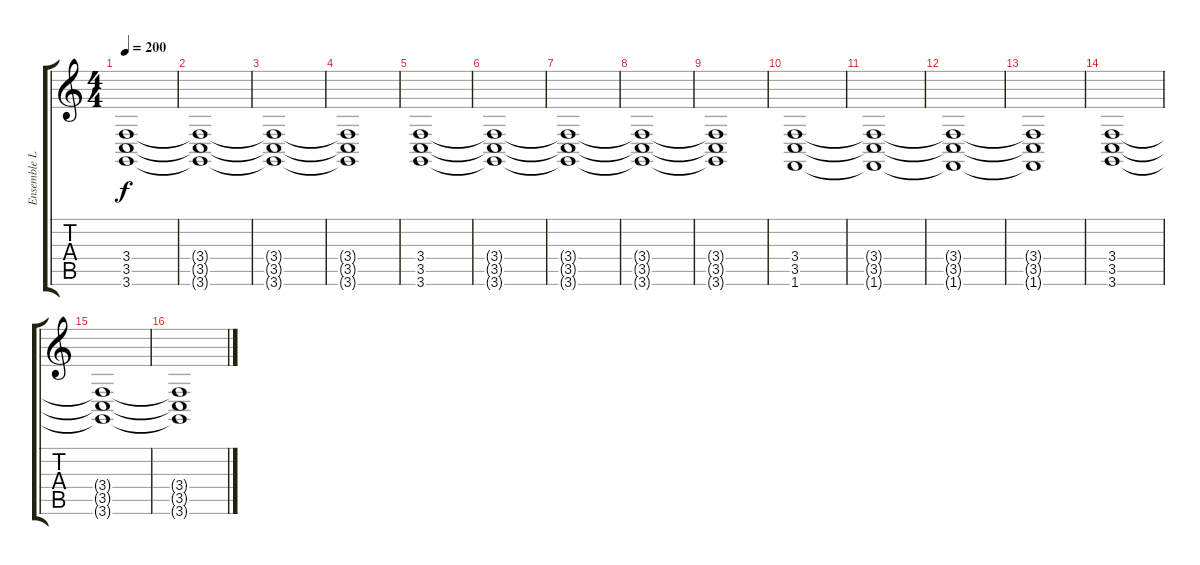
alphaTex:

\track ("Ensemble Lo" "Ensemble L") {instrument stringensemble1}
\staff {score tabs}
\tuning (E4 B3 G3 D3 A2 E2) {hide}
\ts (4 4)
\tempo 200
\clef g2
\ks c
(3.4 3.5 3.6).1{dy f} |
(3.4{t} 3.5{t} 3.6{t}).1 |
(3.4{t} 3.5{t} 3.6{t}).1 |
(3.4{t} 3.5{t} 3.6{t}).1 |
(3.4 3.5 3.6).1 |
(3.4{t} 3.5{t} 3.6{t}).1 |
(3.4{t} 3.5{t} 3.6{t}).1 |
(3.4{t} 3.5{t} 3.6{t}).1 |
(3.4{t} 3.5{t} 3.6{t}).1 |
(3.4 3.5 1.6).1 |
(3.4{t} 3.5{t} 1.6{t}).1 |
(3.4{t} 3.5{t} 1.6{t}).1 |
(3.4{t} 3.5{t} 1.6{t}).1 |
(3.4 3.5 3.6).1 |
(3.4{t} 3.5{t} 3.6{t}).1 |
(3.4{t} 3.5{t} 3.6{t}).1
